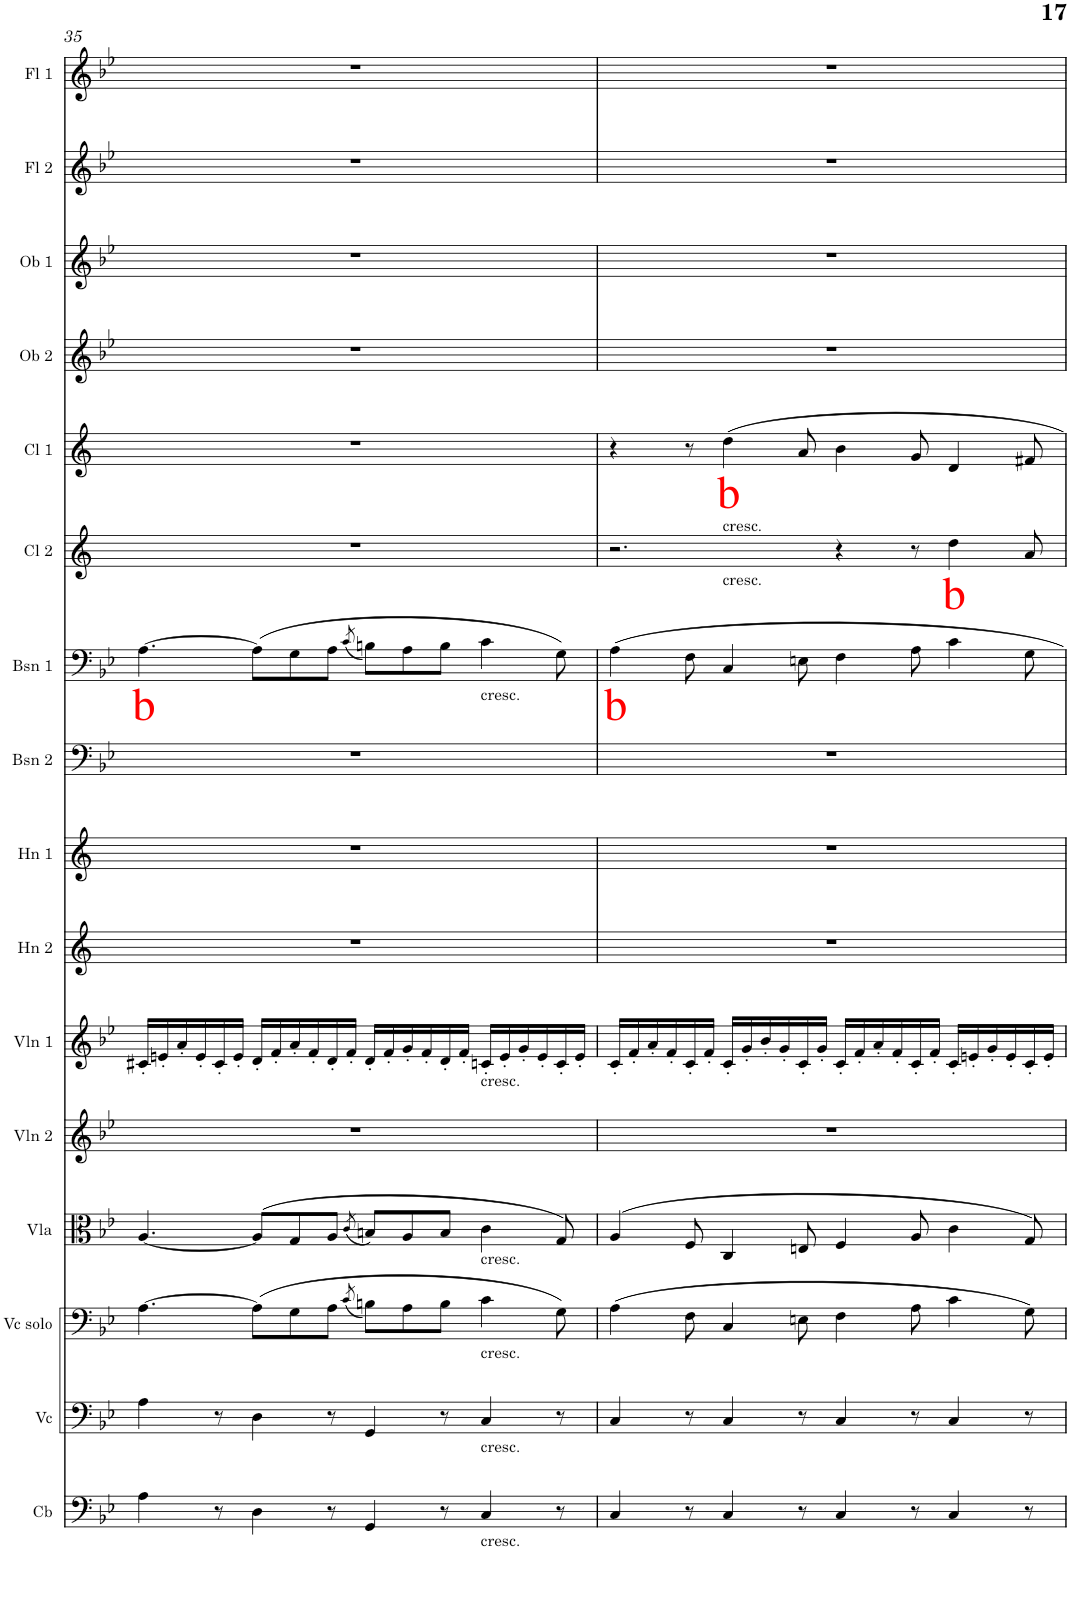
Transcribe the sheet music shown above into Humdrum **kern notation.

**kern	**kern	**kern	**kern	**kern	**kern	**kern	**kern	**kern	**kern	**text	**kern	**text	**kern	**text	**kern	**kern	**kern	**kern
*part16	*part15	*part14	*part13	*part12	*part11	*part10	*part9	*part8	*part7	*part7	*part6	*part6	*part5	*part5	*part4	*part3	*part2	*part1
*staff16	*staff15	*staff14	*staff13	*staff12	*staff11	*staff10	*staff9	*staff8	*staff7	*staff7	*staff6	*staff6	*staff5	*staff5	*staff4	*staff3	*staff2	*staff1
*I"Contrabass	*I"Violoncello	*I"Violoncello solo	*I"Viola	*I"Violin 2	*I"Violin 1	*I"Bb basso Horn 2	*I"Bb basso Horn 1	*I"Bassoon 2	*I"Bassoon 1	*	*I"Bb Clarinet 2	*	*I"Bb Clarinet 1	*	*I"Oboe 2	*I"Oboe 1	*I"Flute 2	*I"Flute 1
*I'Cb	*I'Vc	*I'Vc solo	*I'Vla	*I'Vln 2	*I'Vln 1	*I'Hn 2	*I'Hn 1	*I'Bsn 2	*I'Bsn 1	*	*I'Cl 2	*	*I'Cl 1	*	*I'Ob 2	*I'Ob 1	*I'Fl 2	*I'Fl 1
!!LO:PB:g=z
*clefF4	*clefF4	*clefF4	*clefC3	*clefG2	*clefG2	*clefG2	*clefG2	*clefF4	*clefF4	*	*clefG2	*	*clefG2	*	*clefG2	*clefG2	*clefG2	*clefG2
*Trd7c12	*	*	*	*	*	*Trd8c14	*Trd8c14	*	*	*	*Trd1c2	*	*Trd1c2	*	*	*	*	*
*k[b-e-]	*k[b-e-]	*k[b-e-]	*k[b-e-]	*k[b-e-]	*k[b-e-]	*k[]	*k[]	*k[b-e-]	*k[b-e-]	*	*k[]	*	*k[]	*	*k[b-e-]	*k[b-e-]	*k[b-e-]	*k[b-e-]
*M12/8	*M12/8	*M12/8	*M12/8	*M12/8	*M12/8	*M12/8	*M12/8	*M12/8	*M12/8	*	*M12/8	*	*M12/8	*	*M12/8	*M12/8	*M12/8	*M12/8
=35	=35	=35	=35	=35	=35	=35	=35	=35	=35	=35	=35	=35	=35	=35	=35	=35	=35	=35
!	!	!	!	!	!	!	!	!	!	!LO:LY:b:color=#FF0000	!	!	!	!	!	!	!	!
4A\	4A\	[4.A\	[4.A/	1.r	16c#X'/LL	1.r	1.r	1.r	[4.A\	b	1.r	.	1.r	.	1.r	1.r	1.r	1.r
.	.	.	.	.	16en'/	.	.	.	.	.	.	.	.	.	.	.	.	.
.	.	.	.	.	16a'/	.	.	.	.	.	.	.	.	.	.	.	.	.
.	.	.	.	.	16e'/	.	.	.	.	.	.	.	.	.	.	.	.	.
8r	8r	.	.	.	16c#'/	.	.	.	.	.	.	.	.	.	.	.	.	.
.	.	.	.	.	16e'/JJ	.	.	.	.	.	.	.	.	.	.	.	.	.
4D\	4D\	(8A\L]	(8A/L]	.	16d'/LL	.	.	.	(8A\L]	.	.	.	.	.	.	.	.	.
.	.	.	.	.	16f'/	.	.	.	.	.	.	.	.	.	.	.	.	.
.	.	8G\	8G/	.	16a'/	.	.	.	8G\	.	.	.	.	.	.	.	.	.
.	.	.	.	.	16f'/	.	.	.	.	.	.	.	.	.	.	.	.	.
8r	8r	8A\J	8A/J	.	16d'/	.	.	.	8A\J	.	.	.	.	.	.	.	.	.
.	.	.	.	.	16f'/JJ	.	.	.	.	.	.	.	.	.	.	.	.	.
.	.	(8qc/	(8qc/	.	.	.	.	.	(8qc/	.	.	.	.	.	.	.	.	.
4GG/	4GG/	8Bn\L)	8Bn/L)	.	16d'/LL	.	.	.	8Bn\L)	.	.	.	.	.	.	.	.	.
.	.	.	.	.	16f'/	.	.	.	.	.	.	.	.	.	.	.	.	.
.	.	8A\	8A/	.	16g'/	.	.	.	8A\	.	.	.	.	.	.	.	.	.
.	.	.	.	.	16f'/	.	.	.	.	.	.	.	.	.	.	.	.	.
8r	8r	8B\J	8B/J	.	16d'/	.	.	.	8B\J	.	.	.	.	.	.	.	.	.
.	.	.	.	.	16f'/JJ	.	.	.	.	.	.	.	.	.	.	.	.	.
!	!	!	!	!	!	!	!	!	!LO:TX:b:t=cresc.	!	!	!	!	!	!	!	!	!
!	!	!	!	!	!LO:TX:b:t=cresc.	!	!	!	!	!	!	!	!	!	!	!	!	!
!	!	!	!LO:TX:b:t=cresc.	!	!	!	!	!	!	!	!	!	!	!	!	!	!	!
!	!	!LO:TX:b:t=cresc.	!	!	!	!	!	!	!	!	!	!	!	!	!	!	!	!
!	!LO:TX:b:t=cresc.	!	!	!	!	!	!	!	!	!	!	!	!	!	!	!	!	!
!LO:TX:b:t=cresc.	!	!	!	!	!	!	!	!	!	!	!	!	!	!	!	!	!	!
4C/	4C/	4c\	4c\	.	16cn'/LL	.	.	.	4c\	.	.	.	.	.	.	.	.	.
.	.	.	.	.	16e'/	.	.	.	.	.	.	.	.	.	.	.	.	.
.	.	.	.	.	16g'/	.	.	.	.	.	.	.	.	.	.	.	.	.
.	.	.	.	.	16e'/	.	.	.	.	.	.	.	.	.	.	.	.	.
8r	8r	8G\)	8G/)	.	16c'/	.	.	.	8G\)	.	.	.	.	.	.	.	.	.
.	.	.	.	.	16e'/JJ	.	.	.	.	.	.	.	.	.	.	.	.	.
=36	=36	=36	=36	=36	=36	=36	=36	=36	=36	=36	=36	=36	=36	=36	=36	=36	=36	=36
!	!	!	!	!	!	!	!	!	!	!LO:LY:b:color=#FF0000	!	!	!	!	!	!	!	!
*	*	*	*	*	*	*	*	*	*	*	*^	*	*	*	*	*	*	*
4C/	4C/	(4A\	(4A/	1.r	16c'/LL	1.r	1.r	1.r	4A\	b	2.r	4.ryy	.	4r	.	1.r	1.r	1.r	1.r
.	.	.	.	.	16f'/	.	.	.	.	.	.	.	.	.	.	.	.	.	.
.	.	.	.	.	16a'/	.	.	.	.	.	.	.	.	.	.	.	.	.	.
.	.	.	.	.	16f'/	.	.	.	.	.	.	.	.	.	.	.	.	.	.
8r	8r	8F\	8F/	.	16c'/	.	.	.	8F\	.	.	.	.	8r	.	.	.	.	.
.	.	.	.	.	16f'/JJ	.	.	.	.	.	.	.	.	.	.	.	.	.	.
!	!	!	!	!	!	!	!	!	!	!	!	!	!	!LO:TX:b:t=cresc.	!	!	!	!	!
!	!	!	!	!	!	!	!	!	!	!	!	!LO:TX:b:t=cresc.	!	!	!	!	!	!	!
!	!	!	!	!	!	!	!	!	!	!	!	!	!	!	!LO:LY:b:color=#FF0000	!	!	!	!
4C/	4C/	4C/	4C/	.	16c'/LL	.	.	.	4C/	.	.	1ryy	.	4dd\	b	.	.	.	.
.	.	.	.	.	16g'/	.	.	.	.	.	.	.	.	.	.	.	.	.	.
.	.	.	.	.	16b-'/	.	.	.	.	.	.	.	.	.	.	.	.	.	.
.	.	.	.	.	16g'/	.	.	.	.	.	.	.	.	.	.	.	.	.	.
8r	8r	8En\	8En/	.	16c'/	.	.	.	8En\	.	.	.	.	8a/	.	.	.	.	.
.	.	.	.	.	16g'/JJ	.	.	.	.	.	.	.	.	.	.	.	.	.	.
4C/	4C/	4F\	4F/	.	16c'/LL	.	.	.	4F\	.	4r	.	.	4b\	.	.	.	.	.
.	.	.	.	.	16f'/	.	.	.	.	.	.	.	.	.	.	.	.	.	.
.	.	.	.	.	16a'/	.	.	.	.	.	.	.	.	.	.	.	.	.	.
.	.	.	.	.	16f'/	.	.	.	.	.	.	.	.	.	.	.	.	.	.
8r	8r	8A\	8A/	.	16c'/	.	.	.	8A\	.	8r	.	.	8g/	.	.	.	.	.
.	.	.	.	.	16f'/JJ	.	.	.	.	.	.	.	.	.	.	.	.	.	.
!	!	!	!	!	!	!	!	!	!	!	!	!	!LO:LY:b:color=#FF0000	!	!	!	!	!	!
4C/	4C/	4c\	4c\	.	16c'/LL	.	.	.	4c\	.	4dd\	.	b	4d/	.	.	.	.	.
.	.	.	.	.	16en'/	.	.	.	.	.	.	.	.	.	.	.	.	.	.
.	.	.	.	.	16g'/	.	.	.	.	.	.	.	.	.	.	.	.	.	.
.	.	.	.	.	16e'/	.	.	.	.	.	.	.	.	.	.	.	.	.	.
8r	8r	8G\)	8G/)	.	16c'/	.	.	.	8G\	.	8a/	8ryy	.	8f#X/	.	.	.	.	.
.	.	.	.	.	16e'/JJ	.	.	.	.	.	.	.	.	.	.	.	.	.	.
*	*	*	*	*	*	*	*	*	*	*	*v	*v	*	*	*	*	*	*	*
=	=	=	=	=	=	=	=	=	=	=	=	=	=	=	=	=	=	=
*-	*-	*-	*-	*-	*-	*-	*-	*-	*-	*-	*-	*-	*-	*-	*-	*-	*-	*-
